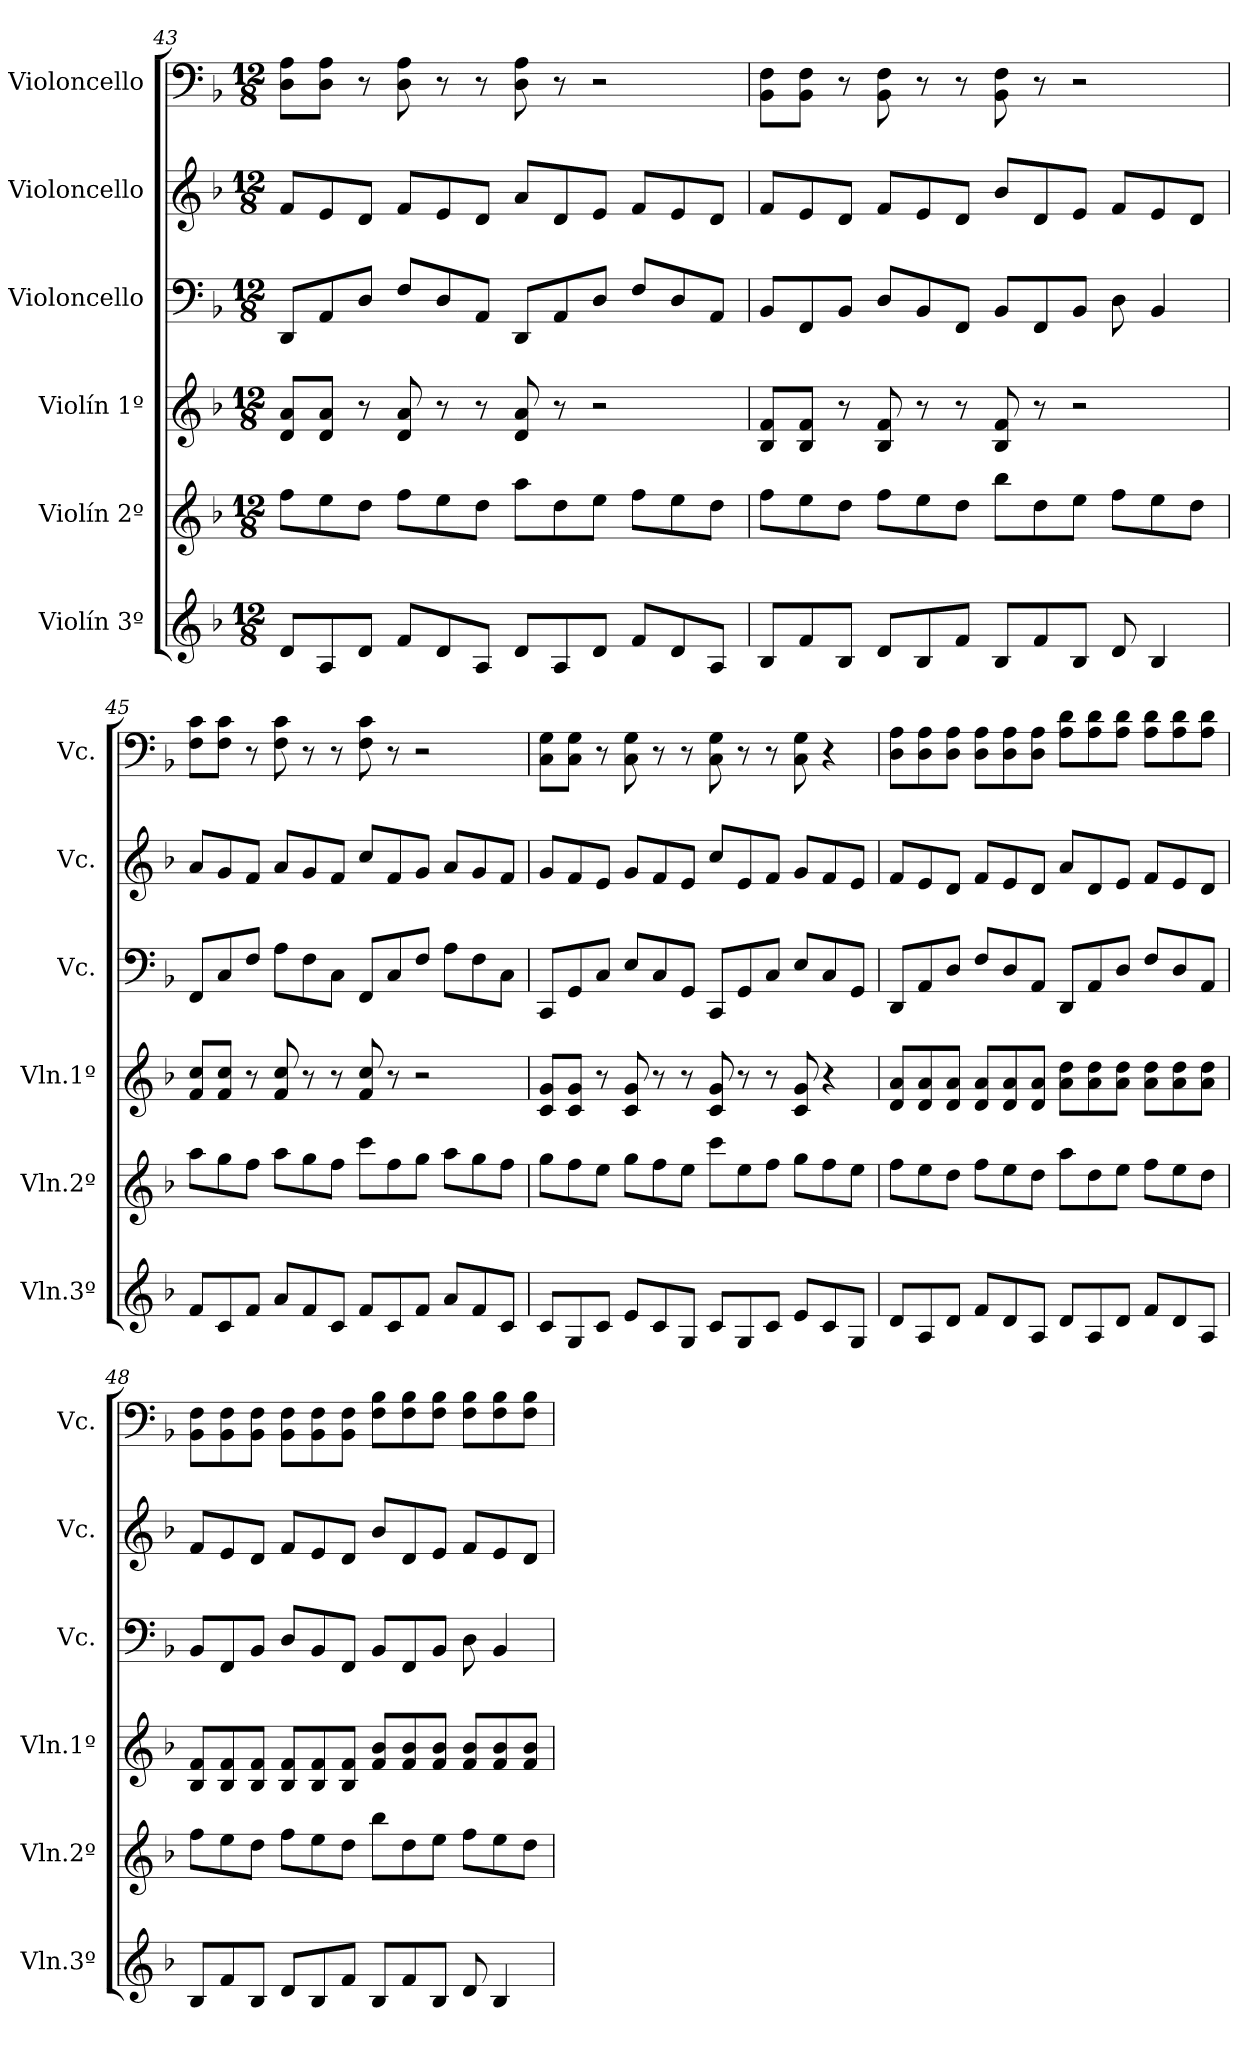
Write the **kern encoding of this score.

**kern	**kern	**kern	**kern	**kern	**kern
*part6	*part5	*part4	*part3	*part2	*part1
*staff6	*staff5	*staff4	*staff3	*staff2	*staff1
*I"Violín 3º	*I"Violín 2º	*I"Violín 1º	*I"Violoncello	*I"Violoncello	*I"Violoncello
*I'Vln.3º	*I'Vln.2º	*I'Vln.1º	*I'Vc.	*I'Vc.	*I'Vc.
*clefG2	*clefG2	*clefG2	*clefF4	*clefG2	*clefF4
*k[b-]	*k[b-]	*k[b-]	*k[b-]	*k[b-]	*k[b-]
*M12/8	*M12/8	*M12/8	*M12/8	*M12/8	*M12/8
=43	=43	=43	=43	=43	=43
8d/L	8ff\L	8d/ 8a/L	8DD/L	8f/L	8D\ 8A\L
8A/	8ee\	8d/ 8a/J	8AA/	8e/	8D\ 8A\J
8d/J	8dd\J	8r	8D/J	8d/J	8r
8f/L	8ff\L	8d/ 8a/	8F/L	8f/L	8D\ 8A\
8d/	8ee\	8r	8D/	8e/	8r
8A/J	8dd\J	8r	8AA/J	8d/J	8r
8d/L	8aa\L	8d/ 8a/	8DD/L	8a/L	8D\ 8A\
8A/	8dd\	8r	8AA/	8d/	8r
8d/J	8ee\J	2r	8D/J	8e/J	2r
8f/L	8ff\L	.	8F/L	8f/L	.
8d/	8ee\	.	8D/	8e/	.
8A/J	8dd\J	.	8AA/J	8d/J	.
=44	=44	=44	=44	=44	=44
8B-/L	8ff\L	8B-/ 8f/L	8BB-/L	8f/L	8BB-\ 8F\L
8f/	8ee\	8B-/ 8f/J	8FF/	8e/	8BB-\ 8F\J
8B-/J	8dd\J	8r	8BB-/J	8d/J	8r
8d/L	8ff\L	8B-/ 8f/	8D/L	8f/L	8BB-\ 8F\
8B-/	8ee\	8r	8BB-/	8e/	8r
8f/J	8dd\J	8r	8FF/J	8d/J	8r
8B-/L	8bb-\L	8B-/ 8f/	8BB-/L	8b-/L	8BB-\ 8F\
8f/	8dd\	8r	8FF/	8d/	8r
8B-/J	8ee\J	2r	8BB-/J	8e/J	2r
8d/	8ff\L	.	8D\	8f/L	.
4B-/	8ee\	.	4BB-/	8e/	.
.	8dd\J	.	.	8d/J	.
!!LO:PB:g=z
=45	=45	=45	=45	=45	=45
8f/L	8aa\L	8f/ 8cc/L	8FF/L	8a/L	8F\ 8c\L
8c/	8gg\	8f/ 8cc/J	8C/	8g/	8F\ 8c\J
8f/J	8ff\J	8r	8F/J	8f/J	8r
8a/L	8aa\L	8f/ 8cc/	8A\L	8a/L	8F\ 8c\
8f/	8gg\	8r	8F\	8g/	8r
8c/J	8ff\J	8r	8C\J	8f/J	8r
8f/L	8ccc\L	8f/ 8cc/	8FF/L	8cc/L	8F\ 8c\
8c/	8ff\	8r	8C/	8f/	8r
8f/J	8gg\J	2r	8F/J	8g/J	2r
8a/L	8aa\L	.	8A\L	8a/L	.
8f/	8gg\	.	8F\	8g/	.
8c/J	8ff\J	.	8C\J	8f/J	.
=46	=46	=46	=46	=46	=46
8c/L	8gg\L	8c/ 8g/L	8CC/L	8g/L	8C\ 8G\L
8G/	8ff\	8c/ 8g/J	8GG/	8f/	8C\ 8G\J
8c/J	8ee\J	8r	8C/J	8e/J	8r
8e/L	8gg\L	8c/ 8g/	8E/L	8g/L	8C\ 8G\
8c/	8ff\	8r	8C/	8f/	8r
8G/J	8ee\J	8r	8GG/J	8e/J	8r
8c/L	8ccc\L	8c/ 8g/	8CC/L	8cc/L	8C\ 8G\
8G/	8ee\	8r	8GG/	8e/	8r
8c/J	8ff\J	8r	8C/J	8f/J	8r
8e/L	8gg\L	8c/ 8g/	8E/L	8g/L	8C\ 8G\
8c/	8ff\	4r	8C/	8f/	4r
8G/J	8ee\J	.	8GG/J	8e/J	.
=47	=47	=47	=47	=47	=47
8d/L	8ff\L	8d/ 8a/L	8DD/L	8f/L	8D\ 8A\L
8A/	8ee\	8d/ 8a/	8AA/	8e/	8D\ 8A\
8d/J	8dd\J	8d/ 8a/J	8D/J	8d/J	8D\ 8A\J
8f/L	8ff\L	8d/ 8a/L	8F/L	8f/L	8D\ 8A\L
8d/	8ee\	8d/ 8a/	8D/	8e/	8D\ 8A\
8A/J	8dd\J	8d/ 8a/J	8AA/J	8d/J	8D\ 8A\J
8d/L	8aa\L	8a\ 8dd\L	8DD/L	8a/L	8A\ 8d\L
8A/	8dd\	8a\ 8dd\	8AA/	8d/	8A\ 8d\
8d/J	8ee\J	8a\ 8dd\J	8D/J	8e/J	8A\ 8d\J
8f/L	8ff\L	8a\ 8dd\L	8F/L	8f/L	8A\ 8d\L
8d/	8ee\	8a\ 8dd\	8D/	8e/	8A\ 8d\
8A/J	8dd\J	8a\ 8dd\J	8AA/J	8d/J	8A\ 8d\J
!!LO:LB:g=z
=48	=48	=48	=48	=48	=48
8B-/L	8ff\L	8B-/ 8f/L	8BB-/L	8f/L	8BB-\ 8F\L
8f/	8ee\	8B-/ 8f/	8FF/	8e/	8BB-\ 8F\
8B-/J	8dd\J	8B-/ 8f/J	8BB-/J	8d/J	8BB-\ 8F\J
8d/L	8ff\L	8B-/ 8f/L	8D/L	8f/L	8BB-\ 8F\L
8B-/	8ee\	8B-/ 8f/	8BB-/	8e/	8BB-\ 8F\
8f/J	8dd\J	8B-/ 8f/J	8FF/J	8d/J	8BB-\ 8F\J
8B-/L	8bb-\L	8f/ 8b-/L	8BB-/L	8b-/L	8F\ 8B-\L
8f/	8dd\	8f/ 8b-/	8FF/	8d/	8F\ 8B-\
8B-/J	8ee\J	8f/ 8b-/J	8BB-/J	8e/J	8F\ 8B-\J
8d/	8ff\L	8f/ 8b-/L	8D\	8f/L	8F\ 8B-\L
4B-/	8ee\	8f/ 8b-/	4BB-/	8e/	8F\ 8B-\
.	8dd\J	8f/ 8b-/J	.	8d/J	8F\ 8B-\J
=	=	=	=	=	=
*-	*-	*-	*-	*-	*-
